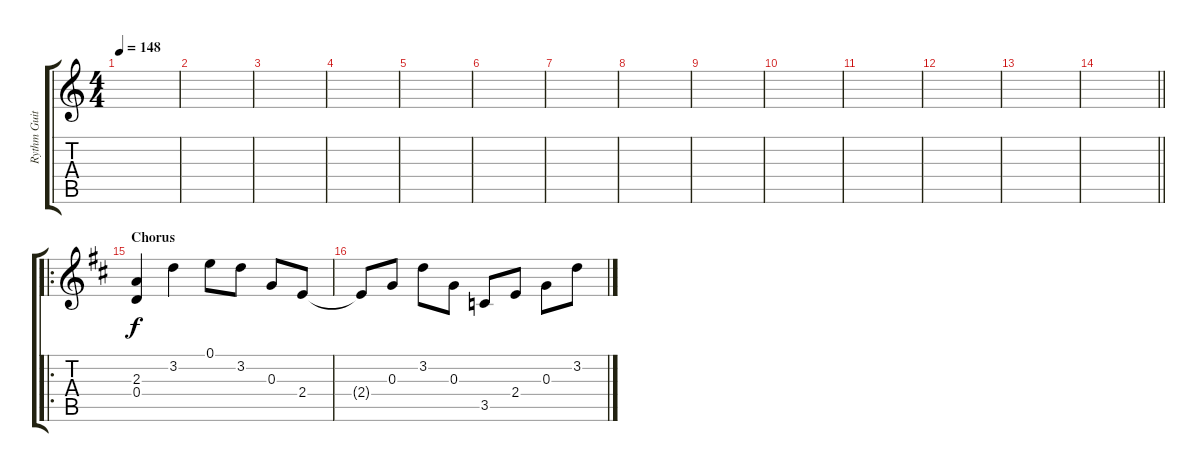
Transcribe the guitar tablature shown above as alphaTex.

\track ("Rythm Guitar" "Rythm Guit") {instrument overdrivenguitar}
\staff {score tabs}
\tuning (E4 B3 G3 D3 A2 E2) {hide}
\ts (4 4)
\tempo 148
\clef g2
\ks c
|
|
|
|
|
|
|
|
|
|
|
|
|
\barLineRight lightlight
|
\ro
\section ("" "Chorus")
\ks d
(2.3 0.4).4 3.2.4 0.1.8 3.2.8 0.3.8 2.4.8 |
2.4{t}.8 0.3.8 3.2.8 0.3.8 3.5.8 2.4.8 0.3.8 3.2.8
